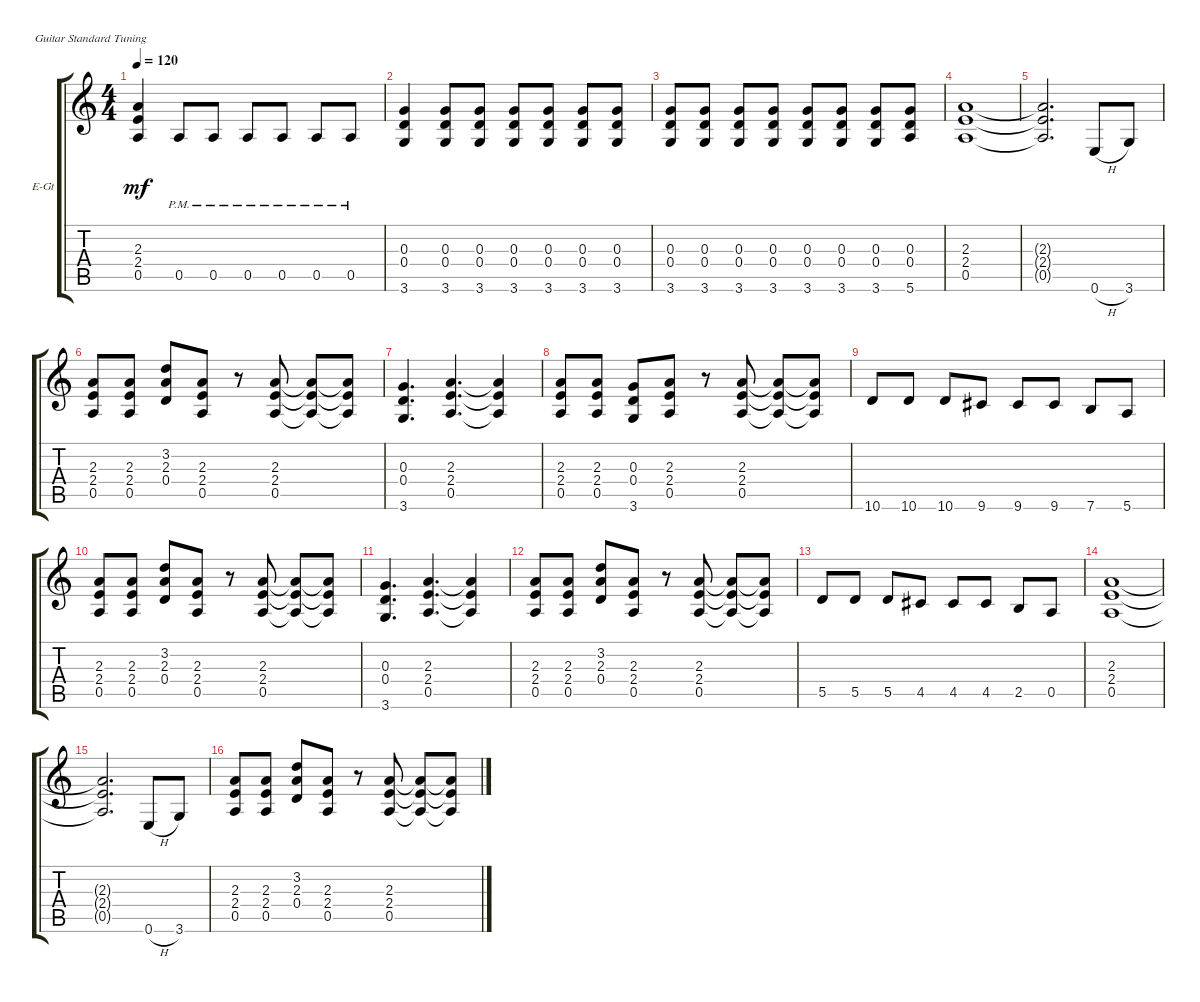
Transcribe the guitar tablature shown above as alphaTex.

\defaultSystemsLayout 4
\bracketExtendMode groupsimilarinstruments
\firstSystemTrackNameOrientation horizontal
\otherSystemsTrackNameOrientation horizontal
\track ("Electric Guitar (Clean)" "E-Gt") {instrument electricguitarclean}
\staff {score tabs}
\tuning (E4 B3 G3 D3 A2 E2)
\ts (4 4)
\tempo 120
\clef g2
\ks c
(0.5 2.4 2.3).4{dy mf} 0.5{pm}.8 0.5{pm}.8 0.5{pm}.8 0.5{pm}.8 0.5{pm}.8 0.5{pm}.8 |
(0.4 0.3 3.6).4 (3.6 0.4 0.3).8 (3.6 0.4 0.3).8 (3.6 0.4 0.3).8 (3.6 0.4 0.3).8 (3.6 0.4 0.3).8 (3.6 0.4 0.3).8 |
(3.6 0.4 0.3).8 (3.6 0.4 0.3).8 (3.6 0.4 0.3).8 (3.6 0.4 0.3).8 (3.6 0.4 0.3).8 (3.6 0.4 0.3).8 (3.6 0.4 0.3).8 (5.6 0.3 0.4).8 |
(0.5 2.4 2.3).1 |
(0.5{t} 2.4{t} 2.3{t}).2{d} 0.6{h}.8 3.6.8 |
(0.5 2.4 2.3).8 (0.5 2.4 2.3).8 (0.4 2.3 3.2).8 (0.5 2.3 2.4).8 r.8 (0.5 2.4 2.3).8 (0.5{t} 2.4{t} 2.3{t}).8 (0.5{t} 2.4{t} 2.3{t}).8 |
(3.6 0.4 0.3).4{d} (0.5 2.4 2.3).4{d} (0.5{t} 2.4{t} 2.3{t}).4 |
(0.5 2.4 2.3).8 (0.5 2.4 2.3).8 (0.4 0.3 3.6).8 (0.5 2.3 2.4).8 r.8 (0.5 2.4 2.3).8 (0.5{t} 2.4{t} 2.3{t}).8 (0.5{t} 2.4{t} 2.3{t}).8 |
10.6.8 10.6.8 10.6.8 9.6.8 9.6.8 9.6.8 7.6.8 5.6.8 |
(0.5 2.4 2.3).8 (0.5 2.4 2.3).8 (0.4 2.3 3.2).8 (0.5 2.3 2.4).8 r.8 (0.5 2.4 2.3).8 (0.5{t} 2.4{t} 2.3{t}).8 (0.5{t} 2.4{t} 2.3{t}).8 |
(3.6 0.4 0.3).4{d} (0.5 2.4 2.3).4{d} (0.5{t} 2.4{t} 2.3{t}).4 |
(0.5 2.4 2.3).8 (0.5 2.4 2.3).8 (0.4 2.3 3.2).8 (0.5 2.3 2.4).8 r.8 (0.5 2.4 2.3).8 (0.5{t} 2.4{t} 2.3{t}).8 (0.5{t} 2.4{t} 2.3{t}).8 |
5.5.8 5.5.8 5.5.8 4.5.8 4.5.8 4.5.8 2.5.8 0.5.8 |
(0.5 2.4 2.3).1 |
(0.5{t} 2.4{t} 2.3{t}).2{d} 0.6{h}.8 3.6.8 |
(0.5 2.4 2.3).8 (0.5 2.4 2.3).8 (0.4 2.3 3.2).8 (0.5 2.3 2.4).8 r.8 (0.5 2.4 2.3).8 (0.5{t} 2.4{t} 2.3{t}).8 (0.5{t} 2.4{t} 2.3{t}).8
